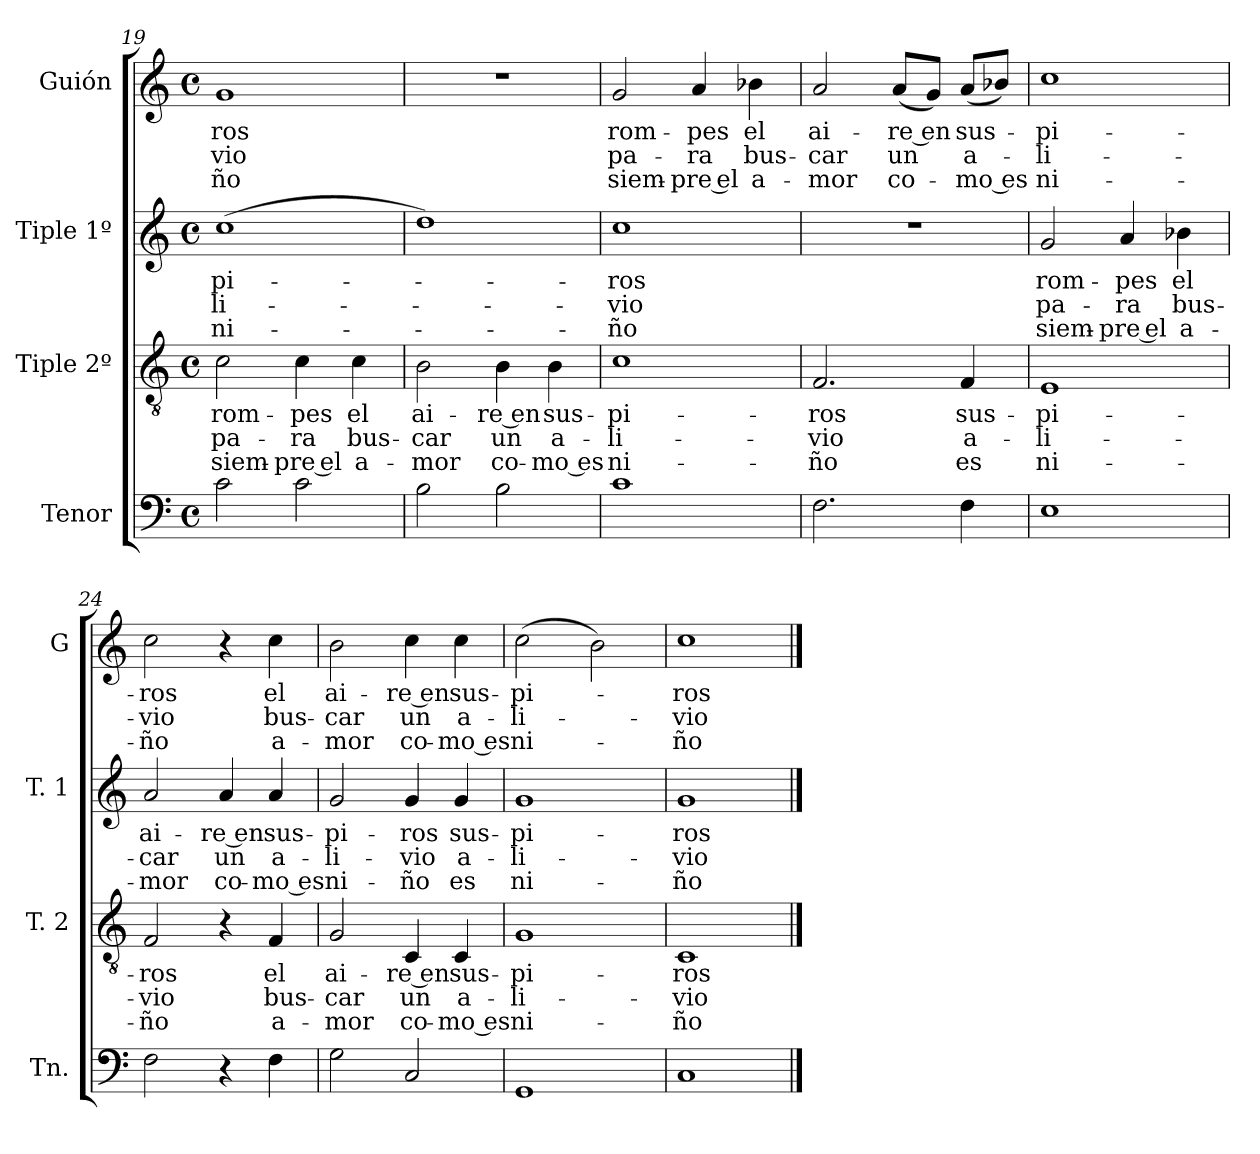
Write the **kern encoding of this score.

**kern	**kern	**text	**text	**text	**kern	**text	**text	**text	**kern	**text	**text	**text
*part4	*part3	*part3	*part3	*part3	*part2	*part2	*part2	*part2	*part1	*part1	*part1	*part1
*staff4	*staff3	*staff3	*staff3	*staff3	*staff2	*staff2	*staff2	*staff2	*staff1	*staff1	*staff1	*staff1
*I"Tenor	*I"Tiple 2º	*	*	*	*I"Tiple 1º	*	*	*	*I"Guión	*	*	*
*I'Tn.	*I'T. 2	*	*	*	*I'T. 1	*	*	*	*I'G	*	*	*
*clefF4	*clefGv2	*	*	*	*clefG2	*	*	*	*clefG2	*	*	*
*M4/4	*M4/4	*	*	*	*M4/4	*	*	*	*M4/4	*	*	*
*met(c)	*met(c)	*	*	*	*met(c)	*	*	*	*met(c)	*	*	*
=19	=19	=19	=19	=19	=19	=19	=19	=19	=19	=19	=19	=19
2c	2c	rom-	pa-	siem-	(1cc	-pi-	-li-	ni-	1g	-ros	-vio	-ño
2c	4c	-pes	-ra	-pre el	.	.	.	.	.	.	.	.
.	4c	el	bus-	a-	.	.	.	.	.	.	.	.
=20	=20	=20	=20	=20	=20	=20	=20	=20	=20	=20	=20	=20
2B	2B	ai-	-car	-mor	1dd)	.	.	.	1r	.	.	.
2B	4B	-re en	un	co-	.	.	.	.	.	.	.	.
.	4B	sus-	a-	-mo es	.	.	.	.	.	.	.	.
=21	=21	=21	=21	=21	=21	=21	=21	=21	=21	=21	=21	=21
1c	1c	-pi-	-li-	ni-	1cc	-ros	-vio	-ño	2g	rom-	pa-	siem-
.	.	.	.	.	.	.	.	.	4a	-pes	-ra	-pre el
.	.	.	.	.	.	.	.	.	4b-X	el	bus-	a-
=22	=22	=22	=22	=22	=22	=22	=22	=22	=22	=22	=22	=22
2.F	2.F	-ros	-vio	-ño	1r	.	.	.	2a	ai-	-car	-mor
.	.	.	.	.	.	.	.	.	(8aL	-re en	un	co-
.	.	.	.	.	.	.	.	.	8gJ)	.	.	.
4F	4F	sus-	a-	-es	.	.	.	.	(8aL	sus-	a-	-mo es
.	.	.	.	.	.	.	.	.	8b-iJ)	.	.	.
=23	=23	=23	=23	=23	=23	=23	=23	=23	=23	=23	=23	=23
1E	1E	-pi-	-li-	ni-	2g	rom-	pa-	siem-	1cc	-pi-	-li-	ni-
.	.	.	.	.	4a	-pes	-ra	-pre el	.	.	.	.
.	.	.	.	.	4b-X	el	bus-	a-	.	.	.	.
=24	=24	=24	=24	=24	=24	=24	=24	=24	=24	=24	=24	=24
2F	2F	-ros	-vio	-ño	2a	ai-	-car	-mor	2cc	-ros	-vio	-ño
4r	4r	.	.	.	4a	-re en	un	co-	4r	.	.	.
4F	4F	el	bus-	a-	4a	sus-	a-	-mo es	4cc	el	bus-	a-
=25	=25	=25	=25	=25	=25	=25	=25	=25	=25	=25	=25	=25
2G	2G	ai-	-car	-mor	2g	-pi-	-li-	ni-	2b	ai-	-car	-mor
2C	4C	-re en	un	co-	4g	-ros	-vio	-ño	4cc	-re en	un	co-
.	4C	sus-	a-	-mo es	4g	sus-	a-	es	4cc	sus-	a-	-mo es
=26	=26	=26	=26	=26	=26	=26	=26	=26	=26	=26	=26	=26
1GG	1G	-pi-	-li-	ni-	1g	-pi-	-li-	ni-	(2cc	-pi-	-li-	ni-
.	.	.	.	.	.	.	.	.	2b)	.	.	.
=27	=27	=27	=27	=27	=27	=27	=27	=27	=27	=27	=27	=27
1C	1C	-ros	-vio	-ño	1g	-ros	-vio	-ño	1cc	-ros	-vio	-ño
==	==	==	==	==	==	==	==	==	==	==	==	==
*-	*-	*-	*-	*-	*-	*-	*-	*-	*-	*-	*-	*-
